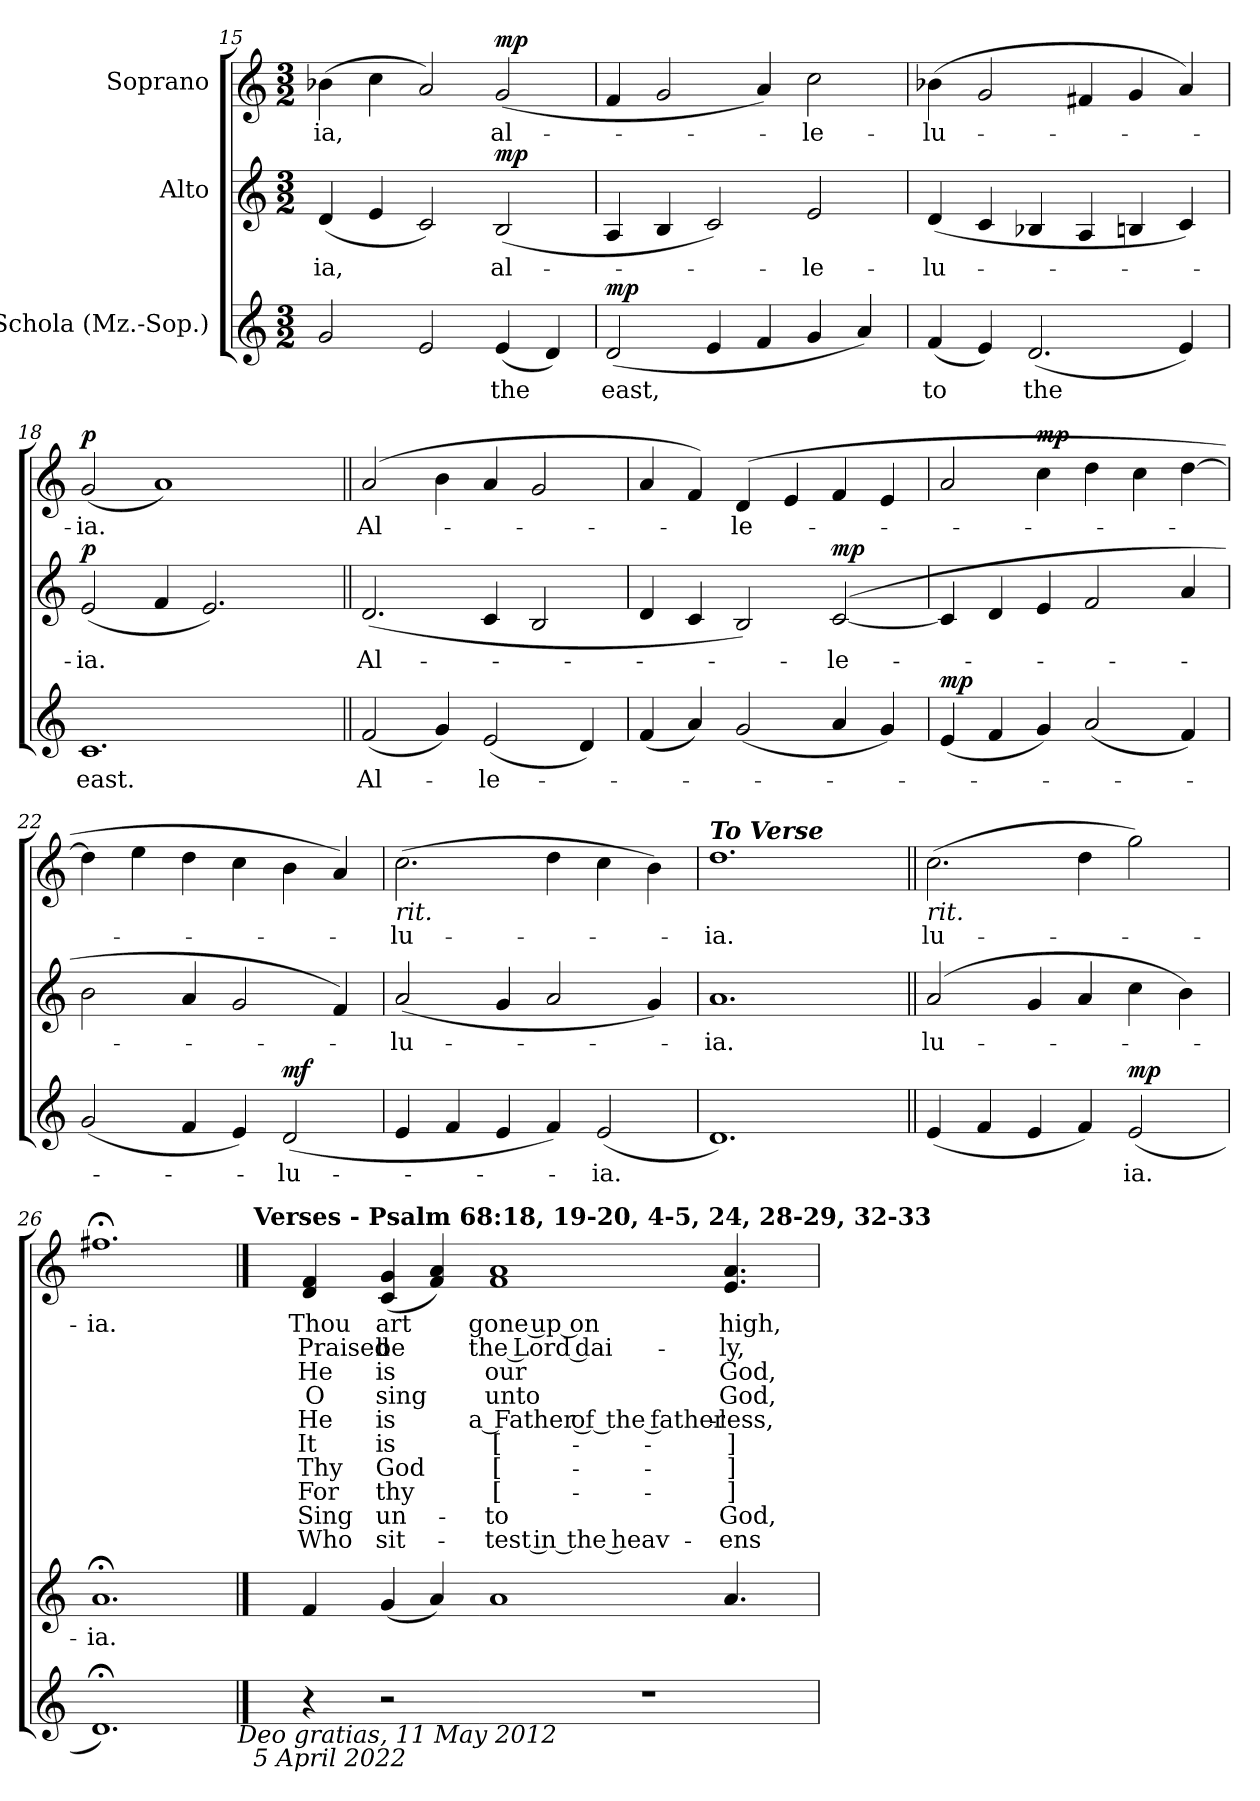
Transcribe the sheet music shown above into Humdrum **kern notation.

**kern	**text	**dynam	**kern	**text	**dynam	**kern	**text	**text	**text	**text	**text	**text	**text	**text	**text	**text	**dynam
*part3	*part3	*part3	*part2	*part2	*part2	*part1	*part1	*part1	*part1	*part1	*part1	*part1	*part1	*part1	*part1	*part1	*part1
*staff3	*staff3	*staff3	*staff2	*staff2	*staff2	*staff1	*staff1	*staff1	*staff1	*staff1	*staff1	*staff1	*staff1	*staff1	*staff1	*staff1	*staff1
*I"Schola (Mz.-Sop.)	*	*	*I"Alto	*	*	*I"Soprano	*	*	*	*	*	*	*	*	*	*	*
*clefG2	*	*	*clefG2	*	*	*clefG2	*	*	*	*	*	*	*	*	*	*	*
*k[]	*	*	*k[]	*	*	*k[]	*	*	*	*	*	*	*	*	*	*	*
*a:	*	*	*a:	*	*	*a:	*	*	*	*	*	*	*	*	*	*	*
*M3/2	*	*	*M3/2	*	*	*M3/2	*	*	*	*	*	*	*	*	*	*	*
=15	=15	=15	=15	=15	=15	=15	=15	=15	=15	=15	=15	=15	=15	=15	=15	=15	=15
!	!	!	!	!LO:LY:b	!	!	!LO:LY:b	!	!	!	!	!	!	!	!	!	!
2g/	.	.	(4d/	-ia,	.	(>4b-X\	-ia,	.	.	.	.	.	.	.	.	.	.
.	.	.	4e/	.	.	4cc\	.	.	.	.	.	.	.	.	.	.	.
2e/	.	.	2c/)	.	.	2a/)	.	.	.	.	.	.	.	.	.	.	.
!	!LO:LY:b	!	!	!LO:LY:b	!LO:DY:a	!	!LO:LY:b	!	!	!	!	!	!	!	!	!	!LO:DY:a
(4e/	the	.	(2B/	al-	mp	(2g/	al-	.	.	.	.	.	.	.	.	.	mp
4d/)	.	.	.	.	.	.	.	.	.	.	.	.	.	.	.	.	.
=16	=16	=16	=16	=16	=16	=16	=16	=16	=16	=16	=16	=16	=16	=16	=16	=16	=16
!	!LO:LY:b	!LO:DY:a	!	!	!	!	!	!	!	!	!	!	!	!	!	!	!
(2d/	east,	mp	4A/	.	.	4f/	.	.	.	.	.	.	.	.	.	.	.
.	.	.	4B/	.	.	2g/	.	.	.	.	.	.	.	.	.	.	.
4e/	.	.	2c/)	.	.	.	.	.	.	.	.	.	.	.	.	.	.
4f/	.	.	.	.	.	4a/)	.	.	.	.	.	.	.	.	.	.	.
!	!	!	!	!LO:LY:b	!	!	!LO:LY:b	!	!	!	!	!	!	!	!	!	!
4g/	.	.	2e/	-le-	.	2cc\	-le-	.	.	.	.	.	.	.	.	.	.
4a/)	.	.	.	.	.	.	.	.	.	.	.	.	.	.	.	.	.
=17	=17	=17	=17	=17	=17	=17	=17	=17	=17	=17	=17	=17	=17	=17	=17	=17	=17
!	!LO:LY:b	!	!	!LO:LY:b	!	!	!LO:LY:b	!	!	!	!	!	!	!	!	!	!
(4f/	to	.	(4d/	-lu-	.	(>4b-X\	-lu-	.	.	.	.	.	.	.	.	.	.
4e/)	.	.	4c/	.	.	2g/	.	.	.	.	.	.	.	.	.	.	.
!	!LO:LY:b	!	!	!	!	!	!	!	!	!	!	!	!	!	!	!	!
(2.d/	the	.	4B-X/	.	.	.	.	.	.	.	.	.	.	.	.	.	.
.	.	.	4A/	.	.	4f#X/	.	.	.	.	.	.	.	.	.	.	.
.	.	.	4Bn/	.	.	4g/	.	.	.	.	.	.	.	.	.	.	.
4e/)	.	.	4c/)	.	.	4a/)	.	.	.	.	.	.	.	.	.	.	.
=18	=18	=18	=18	=18	=18	=18	=18	=18	=18	=18	=18	=18	=18	=18	=18	=18	=18
!	!LO:LY:b	!	!	!LO:LY:b	!LO:DY:a	!	!LO:LY:b	!	!	!	!	!	!	!	!	!	!LO:DY:a
1.c	east.	.	(>2e/	-ia.	p	(2g/	-ia.	.	.	.	.	.	.	.	.	.	p
.	.	.	4f/	.	.	1a)	.	.	.	.	.	.	.	.	.	.	.
.	.	.	2.e/)	.	.	.	.	.	.	.	.	.	.	.	.	.	.
4ryy	.	.	4ryy	.	.	4ryy	.	.	.	.	.	.	.	.	.	.	.
!!LO:PB:g=z
=19||	=19||	=19||	=19||	=19||	=19||	=19||	=19||	=19||	=19||	=19||	=19||	=19||	=19||	=19||	=19||	=19||	=19||
!	!LO:LY:b	!	!	!LO:LY:b	!	!	!LO:LY:b	!	!	!	!	!	!	!	!	!	!
(2f/	Al-	.	(2.d/	Al-	.	(2a/	Al-	.	.	.	.	.	.	.	.	.	.
4g/)	.	.	.	.	.	4b\	.	.	.	.	.	.	.	.	.	.	.
!	!LO:LY:b	!	!	!	!	!	!	!	!	!	!	!	!	!	!	!	!
(2e/	-le-	.	4c/	.	.	4a/	.	.	.	.	.	.	.	.	.	.	.
.	.	.	2B/	.	.	2g/	.	.	.	.	.	.	.	.	.	.	.
4d/)	.	.	.	.	.	.	.	.	.	.	.	.	.	.	.	.	.
=20	=20	=20	=20	=20	=20	=20	=20	=20	=20	=20	=20	=20	=20	=20	=20	=20	=20
(4f/	.	.	4d/	.	.	4a/	.	.	.	.	.	.	.	.	.	.	.
4a/)	.	.	4c/	.	.	4f/)	.	.	.	.	.	.	.	.	.	.	.
!	!	!	!	!	!	!	!LO:LY:b	!	!	!	!	!	!	!	!	!	!
(>2g/	.	.	2B/)	.	.	(4d/	-le-	.	.	.	.	.	.	.	.	.	.
.	.	.	.	.	.	4e/	.	.	.	.	.	.	.	.	.	.	.
!	!	!	!	!LO:LY:b	!LO:DY:a	!	!	!	!	!	!	!	!	!	!	!	!
4a/	.	.	([2c/	-le-	mp	4f/	.	.	.	.	.	.	.	.	.	.	.
4g/)	.	.	.	.	.	4e/	.	.	.	.	.	.	.	.	.	.	.
=21	=21	=21	=21	=21	=21	=21	=21	=21	=21	=21	=21	=21	=21	=21	=21	=21	=21
!	!	!LO:DY:a	!	!	!	!	!	!	!	!	!	!	!	!	!	!	!
(>4e/	.	mp	4c/]	.	.	2a/	.	.	.	.	.	.	.	.	.	.	.
4f/	.	.	4d/	.	.	.	.	.	.	.	.	.	.	.	.	.	.
!	!	!	!	!	!	!	!	!	!	!	!	!	!	!	!	!	!LO:DY:a
4g/)	.	.	4e/	.	.	4cc\	.	.	.	.	.	.	.	.	.	.	mp
(2a/	.	.	2f/	.	.	4dd\	.	.	.	.	.	.	.	.	.	.	.
.	.	.	.	.	.	4cc\	.	.	.	.	.	.	.	.	.	.	.
4f/)	.	.	4a/	.	.	[4dd\	.	.	.	.	.	.	.	.	.	.	.
=22	=22	=22	=22	=22	=22	=22	=22	=22	=22	=22	=22	=22	=22	=22	=22	=22	=22
(2g/	.	.	2b\	.	.	4dd\]	.	.	.	.	.	.	.	.	.	.	.
.	.	.	.	.	.	4ee\	.	.	.	.	.	.	.	.	.	.	.
4f/	.	.	4a/	.	.	4dd\	.	.	.	.	.	.	.	.	.	.	.
4e/)	.	.	2g/	.	.	4cc\	.	.	.	.	.	.	.	.	.	.	.
!	!LO:LY:b	!LO:DY:a	!	!	!	!	!	!	!	!	!	!	!	!	!	!	!
(2d/	-lu-	mf	.	.	.	4b\	.	.	.	.	.	.	.	.	.	.	.
.	.	.	4f/)	.	.	4a/)	.	.	.	.	.	.	.	.	.	.	.
=23	=23	=23	=23	=23	=23	=23	=23	=23	=23	=23	=23	=23	=23	=23	=23	=23	=23
!	!	!	!	!	!	!LO:TX:b:i:t=rit.	!	!	!	!	!	!	!	!	!	!	!
!	!	!	!	!LO:LY:b	!	!	!LO:LY:b	!	!	!	!	!	!	!	!	!	!
4e/	.	.	(2a/	-lu-	.	(>2.cc\	-lu-	.	.	.	.	.	.	.	.	.	.
4f/	.	.	.	.	.	.	.	.	.	.	.	.	.	.	.	.	.
4e/	.	.	4g/	.	.	.	.	.	.	.	.	.	.	.	.	.	.
4f/)	.	.	2a/	.	.	4dd\	.	.	.	.	.	.	.	.	.	.	.
!	!LO:LY:b	!	!	!	!	!	!	!	!	!	!	!	!	!	!	!	!
(2e/	-ia.	.	.	.	.	4cc\	.	.	.	.	.	.	.	.	.	.	.
.	.	.	4g/)	.	.	4b\)	.	.	.	.	.	.	.	.	.	.	.
=24	=24	=24	=24	=24	=24	=24	=24	=24	=24	=24	=24	=24	=24	=24	=24	=24	=24
!	!	!	!	!	!	!LO:TX:a:Bi:t=To Verse	!	!	!	!	!	!	!	!	!	!	!
!	!	!	!	!LO:LY:b	!	!	!LO:LY:b	!	!	!	!	!	!	!	!	!	!
1.d)	.	.	1.a	-ia.	.	1.dd	-ia.	.	.	.	.	.	.	.	.	.	.
4ryy	.	.	4ryy	.	.	4ryy	.	.	.	.	.	.	.	.	.	.	.
=25||	=25||	=25||	=25||	=25||	=25||	=25||	=25||	=25||	=25||	=25||	=25||	=25||	=25||	=25||	=25||	=25||	=25||
!	!	!	!	!	!	!LO:TX:b:i:t=rit.	!	!	!	!	!	!	!	!	!	!	!
!	!	!	!	!LO:LY:b	!	!	!LO:LY:b	!	!	!	!	!	!	!	!	!	!
(>4e/	.	.	(2a/	lu-	.	(>2.cc\	lu-	.	.	.	.	.	.	.	.	.	.
4f/	.	.	.	.	.	.	.	.	.	.	.	.	.	.	.	.	.
4e/	.	.	4g/	.	.	.	.	.	.	.	.	.	.	.	.	.	.
4f/)	.	.	4a/	.	.	4dd\	.	.	.	.	.	.	.	.	.	.	.
!	!LO:LY:b	!LO:DY:a	!	!	!	!	!	!	!	!	!	!	!	!	!	!	!
(2e/	ia.	mp	4cc\	.	.	2gg\)	.	.	.	.	.	.	.	.	.	.	.
.	.	.	4b\)	.	.	.	.	.	.	.	.	.	.	.	.	.	.
=26	=26	=26	=26	=26	=26	=26	=26	=26	=26	=26	=26	=26	=26	=26	=26	=26	=26
!	!	!	!	!LO:LY:b	!	!	!LO:LY:b	!	!	!	!	!	!	!	!	!	!
1.d;<)	.	.	1.a;<	-ia.	.	1.ff#X;<	-ia.	.	.	.	.	.	.	.	.	.	.
!LO:TX:b:i:t=Deo gratias, 11 May 2012\n                      5 April 2022	!	!	!	!	!	!	!	!	!	!	!	!	!	!	!	!	!
!!LO:LB:g=z
==27	==27	==27	==27	==27	==27	==27	==27	==27	==27	==27	==27	==27	==27	==27	==27	==27	==27
!	!	!	!	!	!	!LO:TX:a:B:t=Verses - Psalm 68&colon;18, 19-20, 4-5, 24, 28-29, 32-33	!	!	!	!	!	!	!	!	!	!	!
!	!	!	!	!	!	!	!LO:LY:b	!LO:LY:b	!LO:LY:b	!LO:LY:b	!LO:LY:b	!LO:LY:b	!LO:LY:b	!LO:LY:b	!LO:LY:b	!LO:LY:b	!
4ryy	.	.	4ryy	.	.	4ryy	18	19	20	4	5	24	28	29	32	33	.
!	!	!	!	!	!	!	!LO:LY:b	!LO:LY:b	!LO:LY:b	!LO:LY:b	!LO:LY:b	!LO:LY:b	!LO:LY:b	!LO:LY:b	!LO:LY:b	!LO:LY:b	!
4r	.	.	4f	.	.	4d 4f	Thou	Praised	He	O	He	It	Thy	For	Sing	Who	.
!	!	!	!	!	!	!	!LO:LY:b	!LO:LY:b	!LO:LY:b	!LO:LY:b	!LO:LY:b	!LO:LY:b	!LO:LY:b	!LO:LY:b	!LO:LY:b	!LO:LY:b	!
2r	.	.	(>4g	.	.	(>4c 4g	art	be	is	sing	is	is	God	thy	un-	sit-	.
.	.	.	4a)	.	.	4f 4a)	.	.	.	.	.	.	.	.	.	.	.
=28-	=28-	=28-	=28-	=28-	=28-	=28-	=28-	=28-	=28-	=28-	=28-	=28-	=28-	=28-	=28-	=28-	=28-
!	!	!	!	!	!	!	!LO:LY:b	!LO:LY:b	!LO:LY:b	!LO:LY:b	!LO:LY:b	!LO:LY:b	!LO:LY:b	!LO:LY:b	!LO:LY:b	!LO:LY:b	!
1.r	.	.	1a	.	.	1f 1a	gone up on	the Lord dai-	our	unto	a Father of the father-	[-	[-	[-	-to	-test in the heav-	.
!	!	!	!	!	!	!	!LO:LY:b	!LO:LY:b	!LO:LY:b	!LO:LY:b	!LO:LY:b	!LO:LY:b	!LO:LY:b	!LO:LY:b	!LO:LY:b	!LO:LY:b	!
.	.	.	4.a	.	.	4.e 4.a	high,	-ly,	God,	God,	-less,	- ]	- ]	- ]	God,	-ens	.
.	.	.	8ryy	.	.	8ryy	.	.	.	.	.	.	.	.	.	.	.
=`	=`	=`	=`	=`	=`	=`	=`	=`	=`	=`	=`	=`	=`	=`	=`	=`	=`
*-	*-	*-	*-	*-	*-	*-	*-	*-	*-	*-	*-	*-	*-	*-	*-	*-	*-
